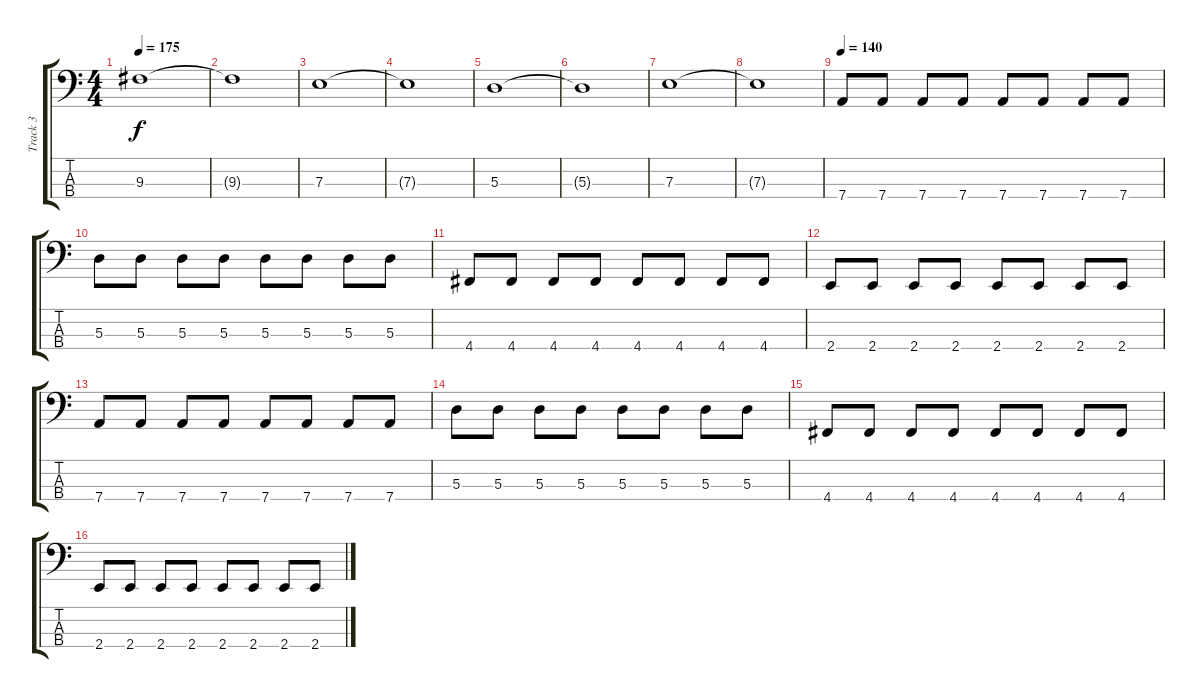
\track ("Track 3" "Track 3") {instrument electricbassfinger}
\staff {score tabs}
\tuning (G2 D2 A1 D1) {hide}
\ts (4 4)
\tempo 175
\clef f4
\ks c
9.3.1{dy f} |
9.3{t}.1 |
7.3.1 |
7.3{t}.1 |
5.3.1 |
5.3{t}.1 |
7.3.1 |
7.3{t}.1 |
\tempo 140
7.4.8 7.4.8 7.4.8 7.4.8 7.4.8 7.4.8 7.4.8 7.4.8 |
5.3.8 5.3.8 5.3.8 5.3.8 5.3.8 5.3.8 5.3.8 5.3.8 |
4.4.8 4.4.8 4.4.8 4.4.8 4.4.8 4.4.8 4.4.8 4.4.8 |
2.4.8 2.4.8 2.4.8 2.4.8 2.4.8 2.4.8 2.4.8 2.4.8 |
7.4.8 7.4.8 7.4.8 7.4.8 7.4.8 7.4.8 7.4.8 7.4.8 |
5.3.8 5.3.8 5.3.8 5.3.8 5.3.8 5.3.8 5.3.8 5.3.8 |
4.4.8 4.4.8 4.4.8 4.4.8 4.4.8 4.4.8 4.4.8 4.4.8 |
2.4.8 2.4.8 2.4.8 2.4.8 2.4.8 2.4.8 2.4.8 2.4.8
